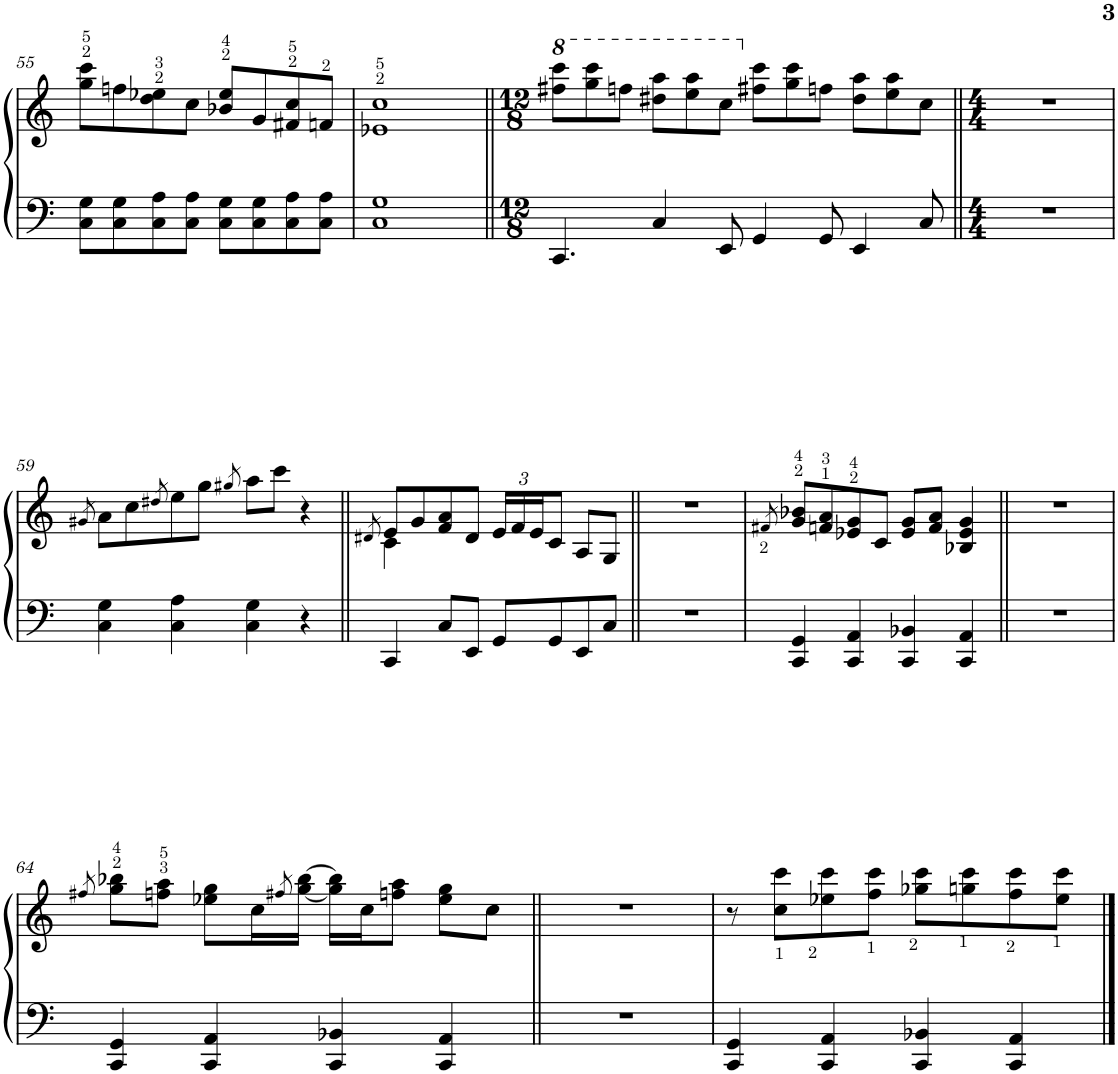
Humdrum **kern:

**kern	**kern
*part1	*part1
*staff2	*staff1
*I"Piano	*
*I'Pno.	*
!!LO:PB:g=z
*clefF4	*clefG2
*k[]	*k[]
*M4/4	*M4/4
=55	=55
8C\ 8G\L	8gg\ 8ccc\L
8C\ 8G\	8ffn\
8C\ 8A\	8dd\ 8ee-X\
8C\ 8A\J	8cc\J
8C\ 8G\L	8b-X/ 8ee-/L
8C\ 8G\	8g/
8C\ 8A\	8f#X/ 8cc/
8C\ 8A\J	8fn/J
=56	=56
1C 1G	1e-X 1cc
=57||	=57||
*M12/8	*M12/8
*	*8va
4.CC/	8fff#X\ 8cccc\L
.	8ggg\ 8cccc\
.	8fffn\J
4C/	8ddd#X\ 8aaa\L
.	8eee\ 8aaa\
8EE/	8ccc\J
*	*X8va
4GG/	8ff#X\ 8ccc\L
.	8gg\ 8ccc\
8GG/	8ffn\J
4EE/	8dd#\ 8aa\L
.	8ee\ 8aa\
8C/	8cc\J
=58||	=58||
*M4/4	*M4/4
1r	1r
!!LO:LB:g=z
=59	=59
.	8qg#X/
4C\ 4G\	8a\L
.	8cc\
.	8qdd#X/
4C\ 4A\	8ee\
.	8gg\J
.	8qgg#X/
4C\ 4G\	8aa\L
.	8ccc\J
4r	4r
=60||	=60||
.	8qd#X/
*	*^
4CC/	8e/L	4c\
.	8g/	.
8C/L	8f/ 8a/	4ryy
8EE/J	8d#/J	.
*	*Xbrackettup	*
8GG/L	24e/LL	2ryy
.	24f/	.
.	24e/J	.
8GG/	8c/J	.
8EE/	8A/L	.
8C/J	8G/J	.
*	*v	*v
=61||	=61||
1r	1r
=62	=62
.	8qf#X/
4CC/ 4GG/	8g/ 8b-X/L
.	8fn/ 8a/
4CC/ 4AA/	8e-X/ 8g/
.	8c/J
4CC/ 4BB-X/	8e-/ 8g/L
.	8f/ 8a/J
4CC/ 4AA/	4B-X/ 4e-/ 4g/
=63||	=63||
1r	1r
!!LO:LB:g=z
=64	=64
.	8qff#X/
4CC/ 4GG/	8gg\ 8bb-X\L
.	8ffn\ 8aa\J
4CC/ 4AA/	8ee-X\ 8gg\L
.	16cc\L
.	8qff#X/
.	[16gg\ [16bb-\JJ
4CC/ 4BB-X/	16gg\] 16bb-\]LL
.	16cc\J
.	8ffn\ 8aa\J
4CC/ 4AA/	8ee-\ 8gg\L
.	8cc\J
=65||	=65||
1r	1r
=66	=66
4CC/ 4GG/	8r
.	8cc\ 8ccc\L
4CC/ 4AA/	8ee-X\ 8ccc\
.	8ff\ 8ccc\J
4CC/ 4BB-X/	8gg-X\ 8ccc\L
.	8ggn\ 8ccc\
4CC/ 4AA/	8ff\ 8ccc\
.	8ee-\ 8ccc\J
==	==
*-	*-
